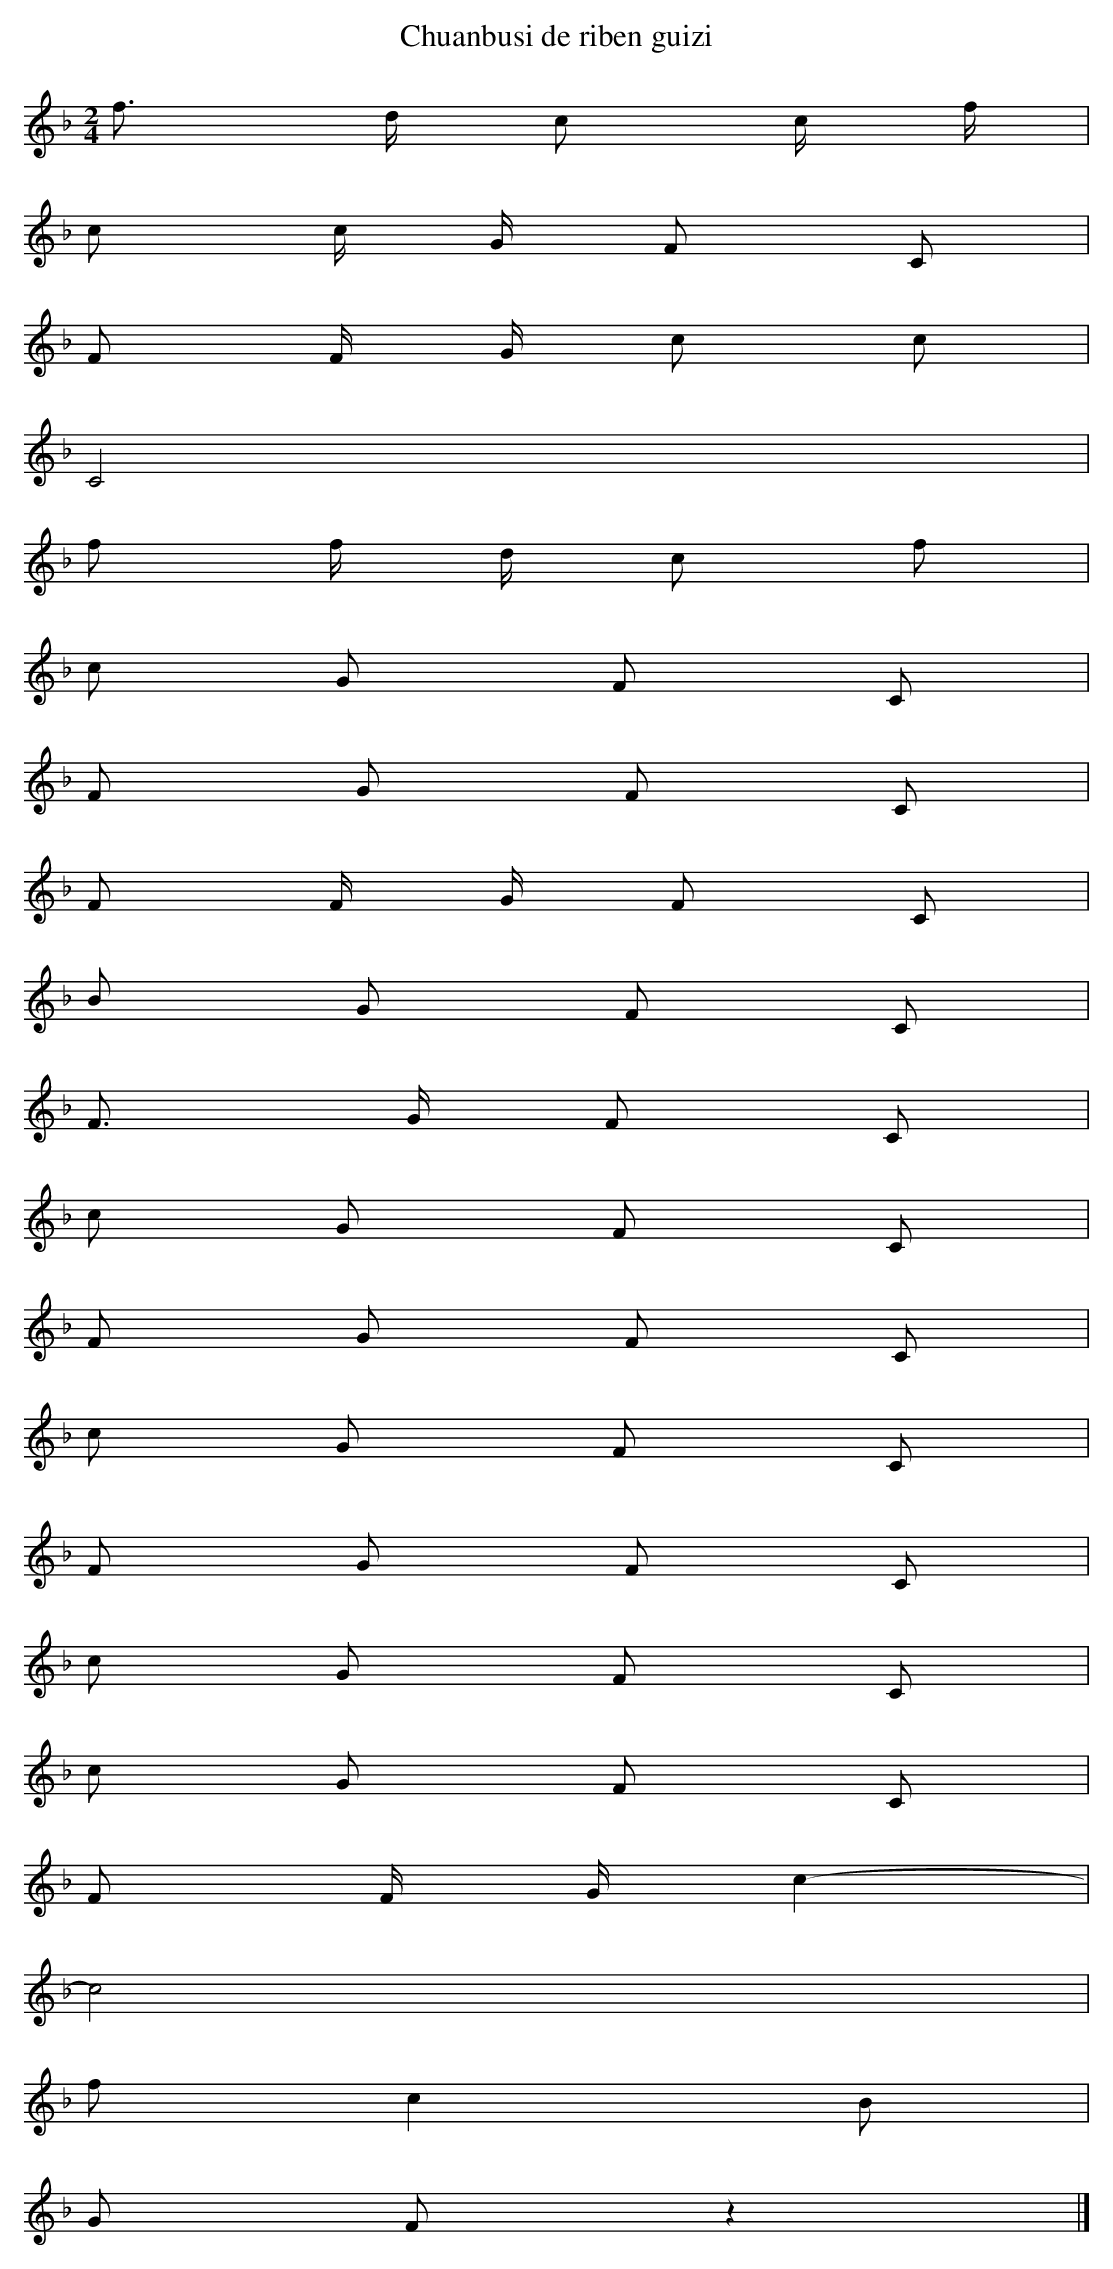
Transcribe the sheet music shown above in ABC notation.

X:1
T: Chuanbusi de riben guizi
L: 1/8
M: 2/4
K: F
f> d c c/ f/ [I:setbarnb 1]|
c c/ G/ F C |
F F/ G/ c c |
C4 |
f f/ d/ c f |
c G F C |
F G F C |
F F/ G/ F C |
B G F C |
F> G F C |
c G F C |
F G F C |
c G F C |
F G F C |
c G F C |
c G F C |
F F/ G/c2- |
c4 |
fc2B |
G Fz2 |]
